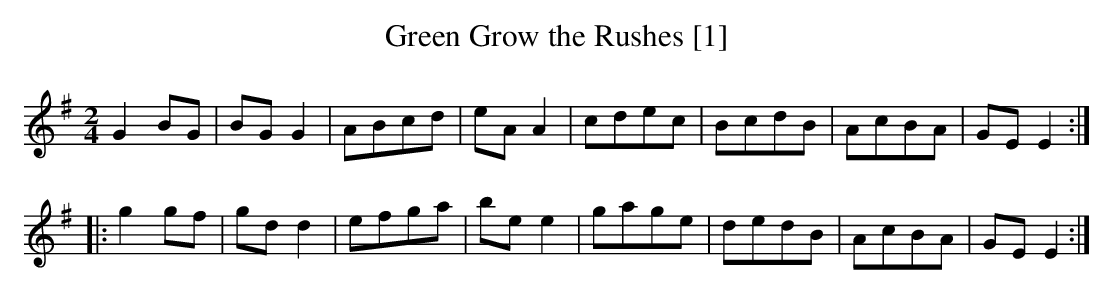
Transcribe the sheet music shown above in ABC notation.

X:1
T:Green Grow the Rushes [1]
M:2/4
L:1/8
K:G
G2 BG| BG G2|ABcd|eA A2|cdec|BcdB|AcBA|GE E2:|
|:g2 gf|gd d2|efga |be e2|gage |dedB|AcBA|GE E2:|
